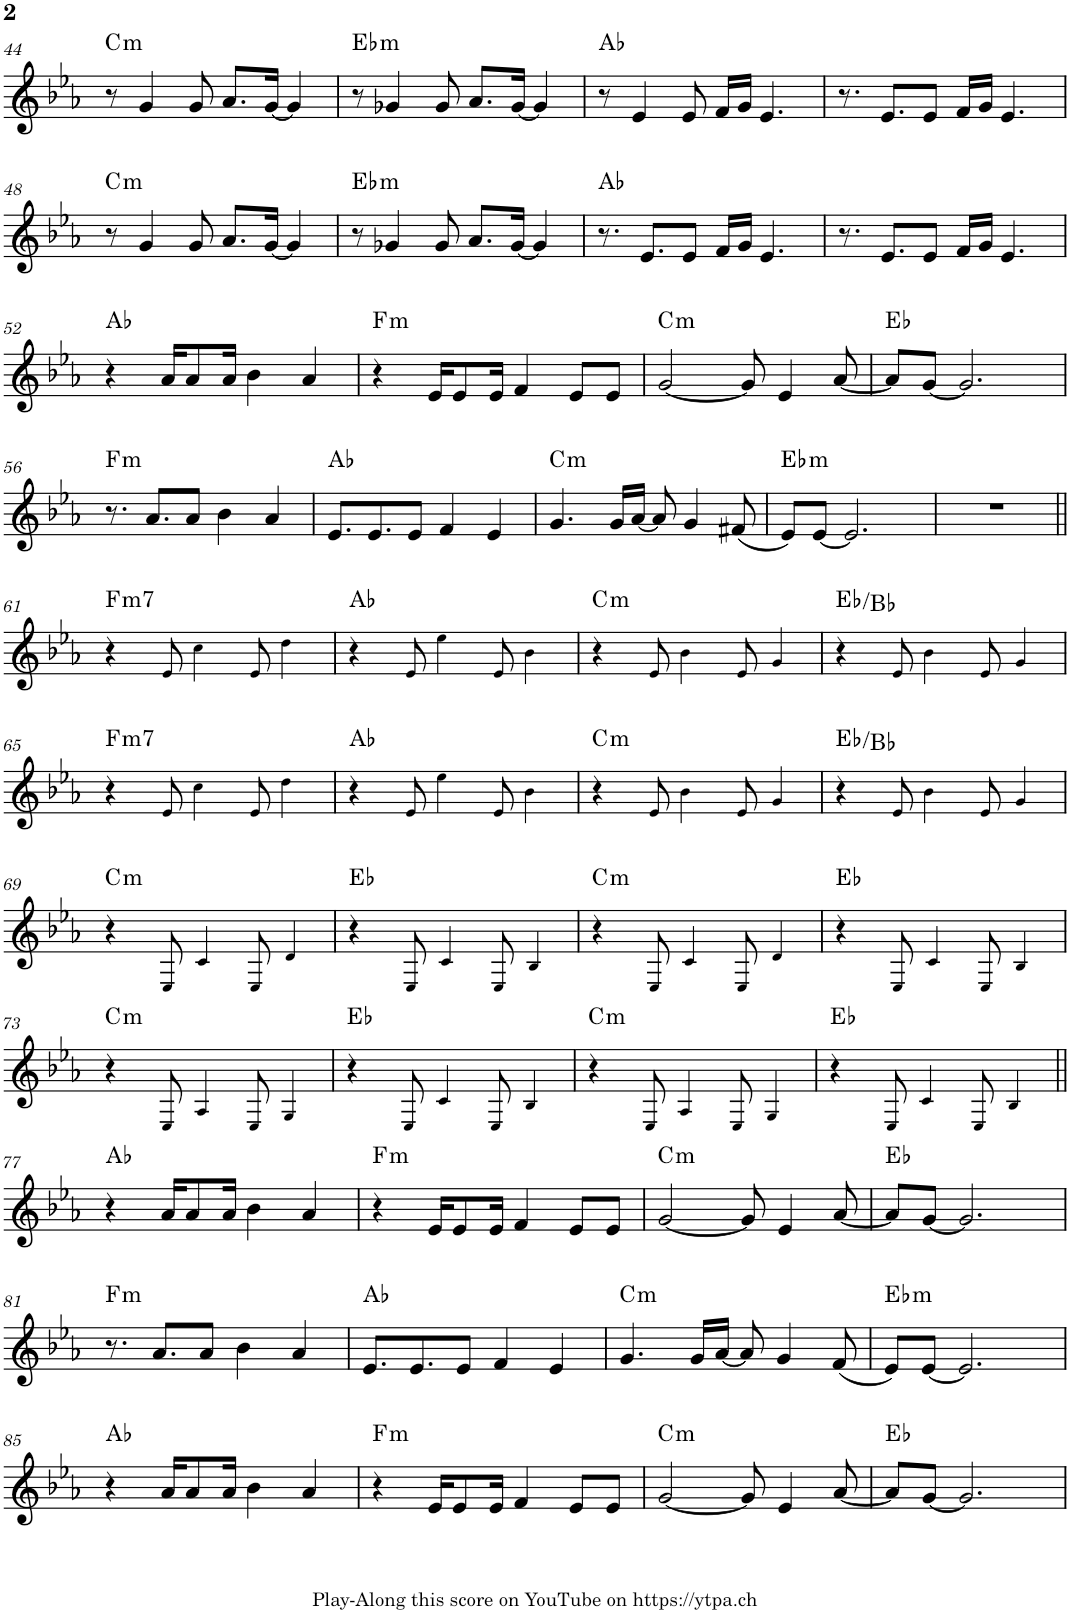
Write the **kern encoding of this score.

**kern	**harte
*part1	*part1
*staff1	*
*I"Piano	*
*I'Pno.	*
!!LO:PB:g=z
*clefG2	*
*k[b-e-a-]	*
*M4/4	*
=44	=44
!	!LO:H:kt=m
8r	C:min
4g/	.
8g/	.
8.a-/L	.
[16g/Jk	.
4g/]	.
=45	=45
!	!LO:H:kt=m
8r	Eb:min
4g-X/	.
8g-/	.
8.a-/L	.
[16g-/Jk	.
4g-/]	.
=46	=46
8r	Ab:maj
4e-/	.
8e-/	.
16f/LL	.
16g/JJ	.
4.e-/	.
=47	=47
8.r	.
8.e-/L	.
8e-/J	.
16f/LL	.
16g/JJ	.
4.e-/	.
!!LO:LB:g=z
=48	=48
!	!LO:H:kt=m
8r	C:min
4g/	.
8g/	.
8.a-/L	.
[16g/Jk	.
4g/]	.
=49	=49
!	!LO:H:kt=m
8r	Eb:min
4g-X/	.
8g-/	.
8.a-/L	.
[16g-/Jk	.
4g-/]	.
=50	=50
8.r	Ab:maj
8.e-/L	.
8e-/J	.
16f/LL	.
16g/JJ	.
4.e-/	.
=51	=51
8.r	.
8.e-/L	.
8e-/J	.
16f/LL	.
16g/JJ	.
4.e-/	.
!!LO:LB:g=z
=52	=52
4r	Ab:maj
16a-/KL	.
8a-/	.
16a-/Jk	.
4b-\	.
4a-/	.
=53	=53
!	!LO:H:kt=m
4r	F:min
16e-/KL	.
8e-/	.
16e-/Jk	.
4f/	.
8e-/L	.
8e-/J	.
=54	=54
!	!LO:H:kt=m
[2g/	C:min
8g/]	.
4e-/	.
[8a-/	.
=55	=55
8a-/L]	Eb:maj
[8g/J	.
2.g/]	.
!!LO:LB:g=z
=56	=56
!	!LO:H:kt=m
8.r	F:min
8.a-/L	.
8a-/J	.
4b-\	.
4a-/	.
=57	=57
8.e-/L	Ab:maj
8.e-/	.
8e-/J	.
4f/	.
4e-/	.
=58	=58
!	!LO:H:kt=m
4.g/	C:min
16g/LL	.
[16a-/JJ	.
8a-/]	.
4g/	.
(8f#X/	.
=59	=59
!	!LO:H:kt=m
8e-/L)	Eb:min
[8e-/J	.
2.e-/]	.
=60	=60
1r	.
!!LO:LB:g=z
=61||	=61||
!	!LO:H:kt=m7
4r	F:min7
8e-!/	.
4cc!\	.
8e-!/	.
4dd!\	.
=62	=62
4r	Ab:maj
8e-!/	.
4ee-!\	.
8e-!/	.
4b-!\	.
=63	=63
!	!LO:H:kt=m
4r	C:min
8e-!/	.
4b-!\	.
8e-!/	.
4g!/	.
=64	=64
4r	Eb:maj/5
8e-!/	.
4b-!\	.
8e-!/	.
4g!/	.
!!LO:LB:g=z
=65	=65
!	!LO:H:kt=m7
4r	F:min7
8e-!/	.
4cc!\	.
8e-!/	.
4dd!\	.
=66	=66
4r	Ab:maj
8e-!/	.
4ee-!\	.
8e-!/	.
4b-!\	.
=67	=67
!	!LO:H:kt=m
4r	C:min
8e-!/	.
4b-!\	.
8e-!/	.
4g!/	.
=68	=68
4r	Eb:maj/5
8e-!/	.
4b-!\	.
8e-!/	.
4g!/	.
!!LO:LB:g=z
=69	=69
!	!LO:H:kt=m
4r	C:min
8E-!/	.
4c!/	.
8E-!/	.
4d!/	.
=70	=70
4r	Eb:maj
8E-!/	.
4c!/	.
8E-!/	.
4B-!/	.
=71	=71
!	!LO:H:kt=m
4r	C:min
8E-!/	.
4c!/	.
8E-!/	.
4d!/	.
=72	=72
4r	Eb:maj
8E-!/	.
4c!/	.
8E-!/	.
4B-!/	.
!!LO:LB:g=z
=73	=73
!	!LO:H:kt=m
4r	C:min
8E-!/	.
4A-!/	.
8E-!/	.
4G!/	.
=74	=74
4r	Eb:maj
8E-!/	.
4c!/	.
8E-!/	.
4B-!/	.
=75	=75
!	!LO:H:kt=m
4r	C:min
8E-!/	.
4A-!/	.
8E-!/	.
4G!/	.
=76	=76
4r	Eb:maj
8E-!/	.
4c!/	.
8E-!/	.
4B-!/	.
!!LO:LB:g=z
=77||	=77||
4r	Ab:maj
16a-/KL	.
8a-/	.
16a-/Jk	.
4b-\	.
4a-/	.
=78	=78
!	!LO:H:kt=m
4r	F:min
16e-/KL	.
8e-/	.
16e-/Jk	.
4f/	.
8e-/L	.
8e-/J	.
=79	=79
!	!LO:H:kt=m
[2g/	C:min
8g/]	.
4e-/	.
[8a-/	.
=80	=80
8a-/L]	Eb:maj
[8g/J	.
2.g/]	.
!!LO:LB:g=z
=81	=81
!	!LO:H:kt=m
8.r	F:min
8.a-/L	.
8a-/J	.
4b-\	.
4a-/	.
=82	=82
8.e-/L	Ab:maj
8.e-/	.
8e-/J	.
4f/	.
4e-/	.
=83	=83
!	!LO:H:kt=m
4.g/	C:min
16g/LL	.
[16a-/JJ	.
8a-/]	.
4g/	.
(8f/	.
=84	=84
!	!LO:H:kt=m
8e-/L)	Eb:min
[8e-/J	.
2.e-/]	.
!!LO:LB:g=z
=85	=85
4r	Ab:maj
16a-/KL	.
8a-/	.
16a-/Jk	.
4b-\	.
4a-/	.
=86	=86
!	!LO:H:kt=m
4r	F:min
16e-/KL	.
8e-/	.
16e-/Jk	.
4f/	.
8e-/L	.
8e-/J	.
=87	=87
!	!LO:H:kt=m
[2g/	C:min
8g/]	.
4e-/	.
[8a-/	.
=88	=88
8a-/L]	Eb:maj
[8g/J	.
2.g/]	.
=	=
*-	*-
